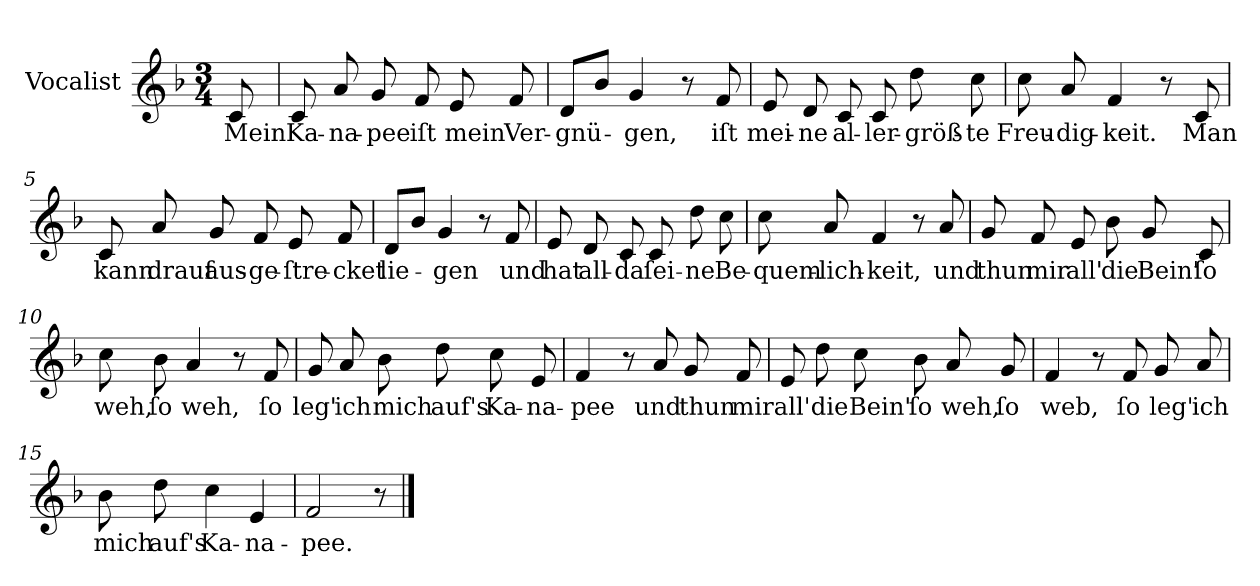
**kern	**text
*part1	*part1
*staff1	*staff1
*I"Vocalist	*
*clefG2	*
*k[b-]	*
*F:	*
*M3/4	*
=	=
8c	Mein
=1	=1
8c	Ka-
8a	-na-
8g	-pee
8f	iſt
8e	mein
8f	Ver-
=2	=2
8dL	-gnü-
8b-J	.
4g	-gen,
8r	.
8f	iſt
=3	=3
8e	mei-
8d	-ne
8c	al-
8c	-ler-
8dd	-größ-
8cc	-te
=4	=4
8cc	Freu-
8a	-dig-
4f	-keit.
8r	.
8c	Man
=5	=5
8c	kann
8a	drauf
8g	aus-
8f	-ge-
8e	-ſtre-
8f	-cket
=6	=6
8dL	lie-
8b-J	.
4g	-gen
8r	.
8f	und
=7	=7
8e	hat
8d	all-
8c	-da
8c	ſei-
8dd	-ne
8cc	Be-
=8	=8
8cc	-quem-
8a	-lich-
4f	-keit,
8r	.
8a	und
=9	=9
8g	thun
8f	mir
8e	all'
8b-	die
8g	Bein'
8c	ſo
=10	=10
8cc	weh,
8b-	ſo
4a	weh,
8r	.
8f	ſo
=11	=11
8g	leg'
8a	ich
8b-	mich
8dd	auf's
8cc	Ka-
8e	-na-
=12	=12
4f	-pee
8r	.
8a	und
8g	thun
8f	mir
=13	=13
8e	all'
8dd	die
8cc	Bein'
8b-	ſo
8a	weh,
8g	ſo
=14	=14
4f	web,
8r	.
8f	ſo
8g	leg'
8a	ich
=15	=15
8b-	mich
8dd	auf's
4cc	Ka-
4e	-na-
=16	=16
2f	-pee.
8r	.
==	==
*-	*-
